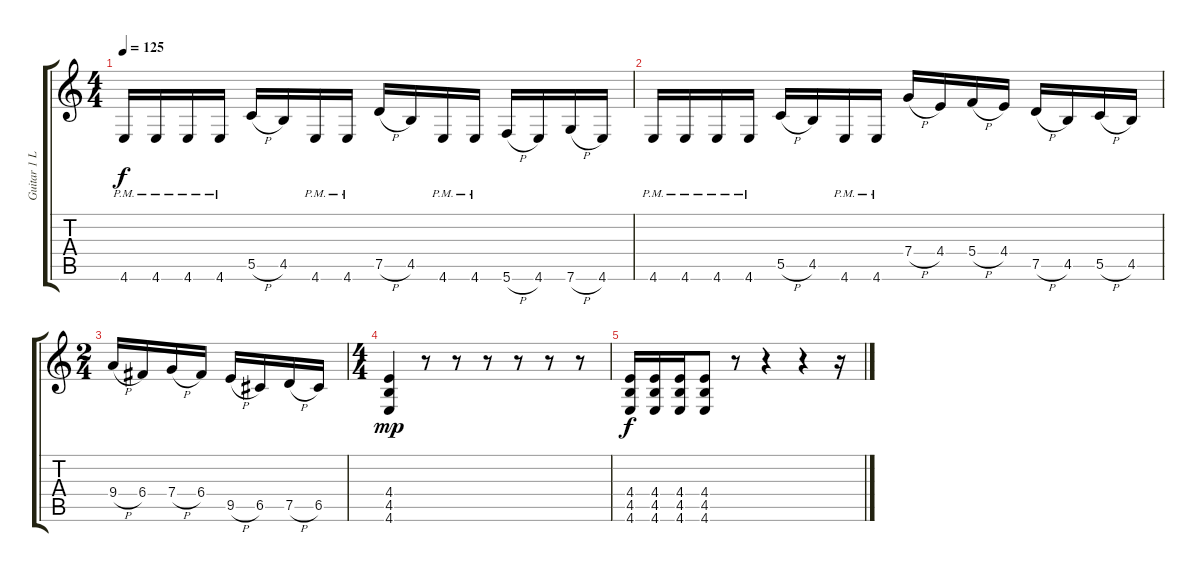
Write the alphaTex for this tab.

\track ("Guitar 1 Left" "Guitar 1 L") {instrument distortionguitar}
\staff {score tabs}
\tuning (D4 A3 F3 C3 G2 C2) {hide}
\ts (4 4)
\tempo 125
\clef g2
\ks c
4.6{pm}.16{dy f} 4.6{pm}.16 4.6{pm}.16 4.6{pm}.16 5.5{h}.16 4.5.16 4.6{pm}.16 4.6{pm}.16 7.5{h}.16 4.5.16 4.6{pm}.16 4.6{pm}.16 5.6{h}.16 4.6.16 7.6{h}.16 4.6.16 |
4.6{pm}.16 4.6{pm}.16 4.6{pm}.16 4.6{pm}.16 5.5{h}.16 4.5.16 4.6{pm}.16 4.6{pm}.16 7.4{h}.16 4.4.16 5.4{h}.16 4.4.16 7.5{h}.16 4.5.16 5.5{h}.16 4.5.16 |
\ts (2 4)
9.4{h}.16 6.4.16 7.4{h}.16 6.4.16 9.5{h}.16 6.5.16 7.5{h}.16 6.5.16 |
\ts (4 4)
(4.4 4.5 4.6).4{dy mp} r.8 r.8 r.8 r.8 r.8 r.8 |
(4.4 4.5 4.6).16{dy f} (4.4 4.5 4.6).16 (4.4 4.5 4.6).16 (4.4 4.5 4.6).8 r.8 r.4 r.4 r.16
